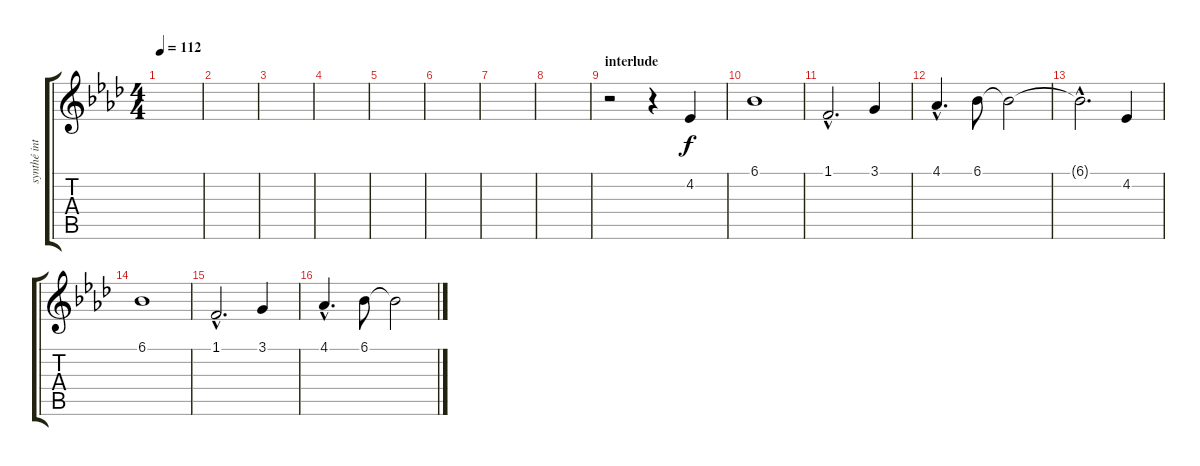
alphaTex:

\track ("synthé intro" "synthé int") {instrument lead7fifths}
\staff {score tabs}
\tuning (E4 B3 G3 D3 A2 E2) {hide}
\ts (4 4)
\tempo 112
\clef g2
\ks ab
|
|
|
|
|
|
|
|
\section ("" "interlude")
r.2{volume 15} r.4 4.2.4 |
6.1.1 |
1.1{hac}.2{d} 3.1.4 |
4.1{hac}.4{d} 6.1.8 6.1{t}.2 |
6.1{hac t}.2{d} 4.2.4 |
6.1.1 |
1.1{hac}.2{d} 3.1.4 |
4.1{hac}.4{d} 6.1.8 6.1{t}.2
